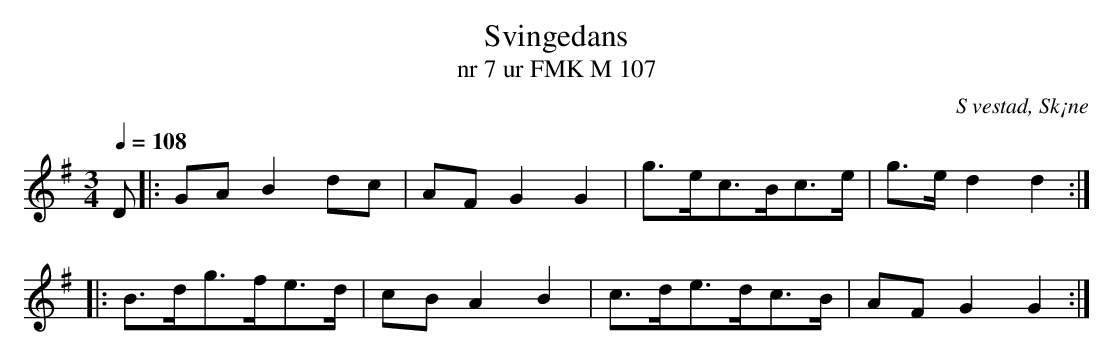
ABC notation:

X:1
T:Svingedans
T:nr 7 ur FMK M 107
O:S vestad, Sk¡ne
M:3/4
L:1/8
Q:1/4=108
K:G
D |: GA B2 dc | AF G2 G2 | g>ec>Bc>e | g>e d2 d2 :|
|: B>dg>fe>d  | cB A2 B2 | c>de>dc>B | AF G2 G2 :|
